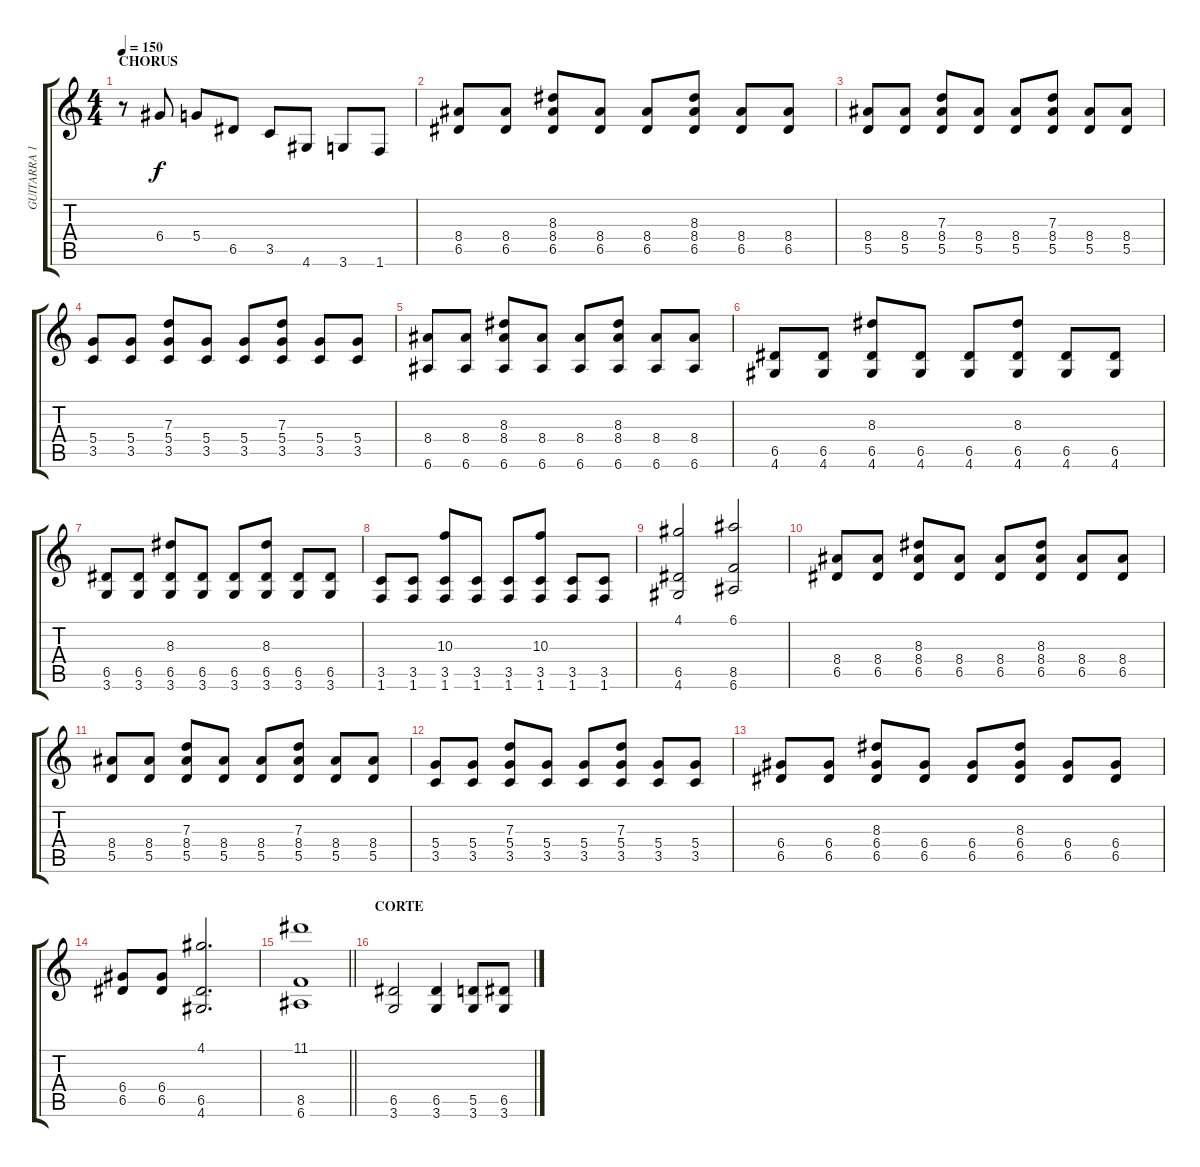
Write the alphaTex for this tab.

\track ("GUITARRA 1y2" "GUITARRA 1") {instrument overdrivenguitar}
\staff {score tabs}
\tuning (E4 B3 G3 D3 A2 E2) {hide}
\ts (4 4)
\section ("" "CHORUS")
\tempo 150
\clef g2
\ks c
r.8{dy f} 6.4.8 5.4.8 6.5.8 3.5.8 4.6.8 3.6.8 1.6.8 |
(8.4 6.5).8 (8.4 6.5).8 (8.3 8.4 6.5).8 (8.4 6.5).8 (8.4 6.5).8 (8.3 8.4 6.5).8 (8.4 6.5).8 (8.4 6.5).8 |
(8.4 5.5).8 (8.4 5.5).8 (7.3 8.4 5.5).8 (8.4 5.5).8 (8.4 5.5).8 (7.3 8.4 5.5).8 (8.4 5.5).8 (8.4 5.5).8 |
(5.4 3.5).8 (5.4 3.5).8 (7.3 5.4 3.5).8 (5.4 3.5).8 (5.4 3.5).8 (7.3 5.4 3.5).8 (5.4 3.5).8 (5.4 3.5).8 |
(8.4 6.6).8 (8.4 6.6).8 (8.3 8.4 6.6).8 (8.4 6.6).8 (8.4 6.6).8 (8.3 8.4 6.6).8 (8.4 6.6).8 (8.4 6.6).8 |
(6.5 4.6).8 (6.5 4.6).8 (8.3 6.5 4.6).8 (6.5 4.6).8 (6.5 4.6).8 (8.3 6.5 4.6).8 (6.5 4.6).8 (6.5 4.6).8 |
(6.5 3.6).8 (6.5 3.6).8 (8.3 6.5 3.6).8 (6.5 3.6).8 (6.5 3.6).8 (8.3 6.5 3.6).8 (6.5 3.6).8 (6.5 3.6).8 |
(3.5 1.6).8 (3.5 1.6).8 (10.3 3.5 1.6).8 (3.5 1.6).8 (3.5 1.6).8 (10.3 3.5 1.6).8 (3.5 1.6).8 (3.5 1.6).8 |
(4.1 6.5 4.6).2 (6.1 8.5 6.6).2 |
(8.4 6.5).8 (8.4 6.5).8 (8.3 8.4 6.5).8 (8.4 6.5).8 (8.4 6.5).8 (8.3 8.4 6.5).8 (8.4 6.5).8 (8.4 6.5).8 |
(8.4 5.5).8 (8.4 5.5).8 (7.3 8.4 5.5).8 (8.4 5.5).8 (8.4 5.5).8 (7.3 8.4 5.5).8 (8.4 5.5).8 (8.4 5.5).8 |
(5.4 3.5).8 (5.4 3.5).8 (7.3 5.4 3.5).8 (5.4 3.5).8 (5.4 3.5).8 (7.3 5.4 3.5).8 (5.4 3.5).8 (5.4 3.5).8 |
(6.4 6.5).8 (6.4 6.5).8 (8.3 6.4 6.5).8 (6.4 6.5).8 (6.4 6.5).8 (8.3 6.4 6.5).8 (6.4 6.5).8 (6.4 6.5).8 |
(6.4 6.5).8 (6.4 6.5).8 (4.1 6.5 4.6).2{d} |
\barLineRight lightlight
(11.1 8.5 6.6).1 |
\section ("" "CORTE")
(6.5 3.6).2 (6.5 3.6).4 (5.5 3.6).8 (6.5 3.6).8
